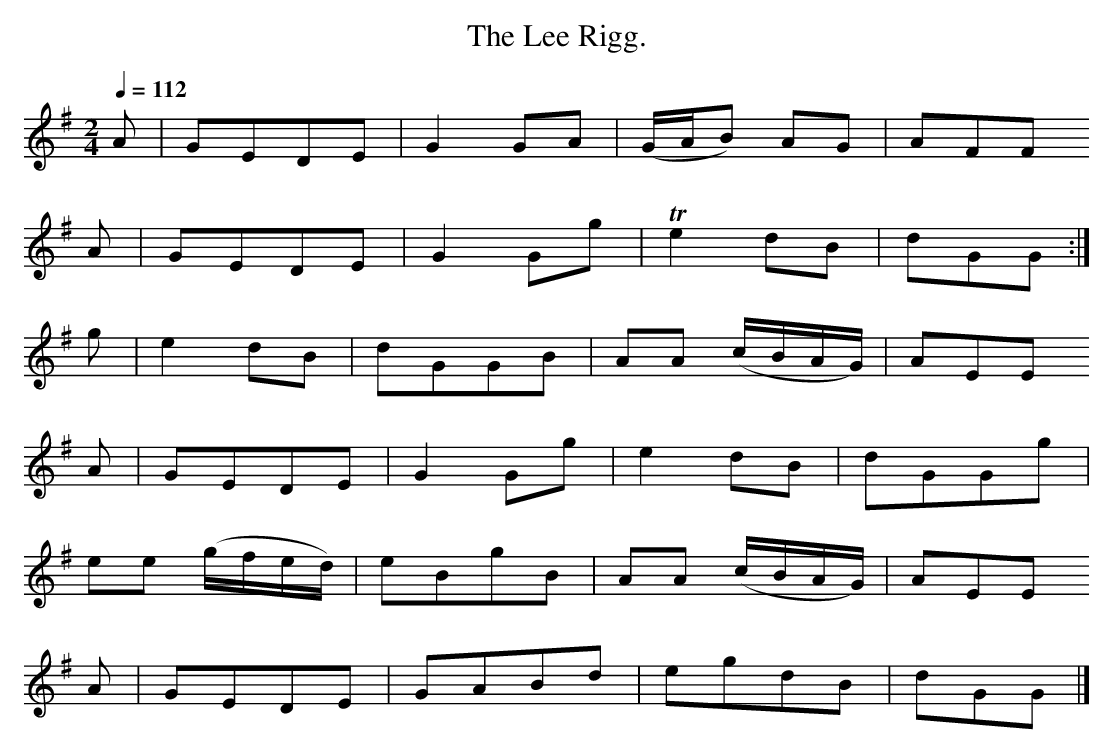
X:1
T:The Lee Rigg.
M:2/4
L:1/8
Q:1/4=112
K:G major
A|GEDE         |G2GA|(G/A/B) AG       |AFF
A|GEDE         |G2Gg|Te2     dB       |dGG:|
g|e2  dB       |dGGB| AA    (c/B/A/G/)|AEE
A|GEDE         |G2Gg| e2     dB       |dGGg|
  ee (g/f/e/d/)|eBgB| AA    (c/B/A/G/)|AEE
A|GEDE         |GABd| egdB            |dGG|]
